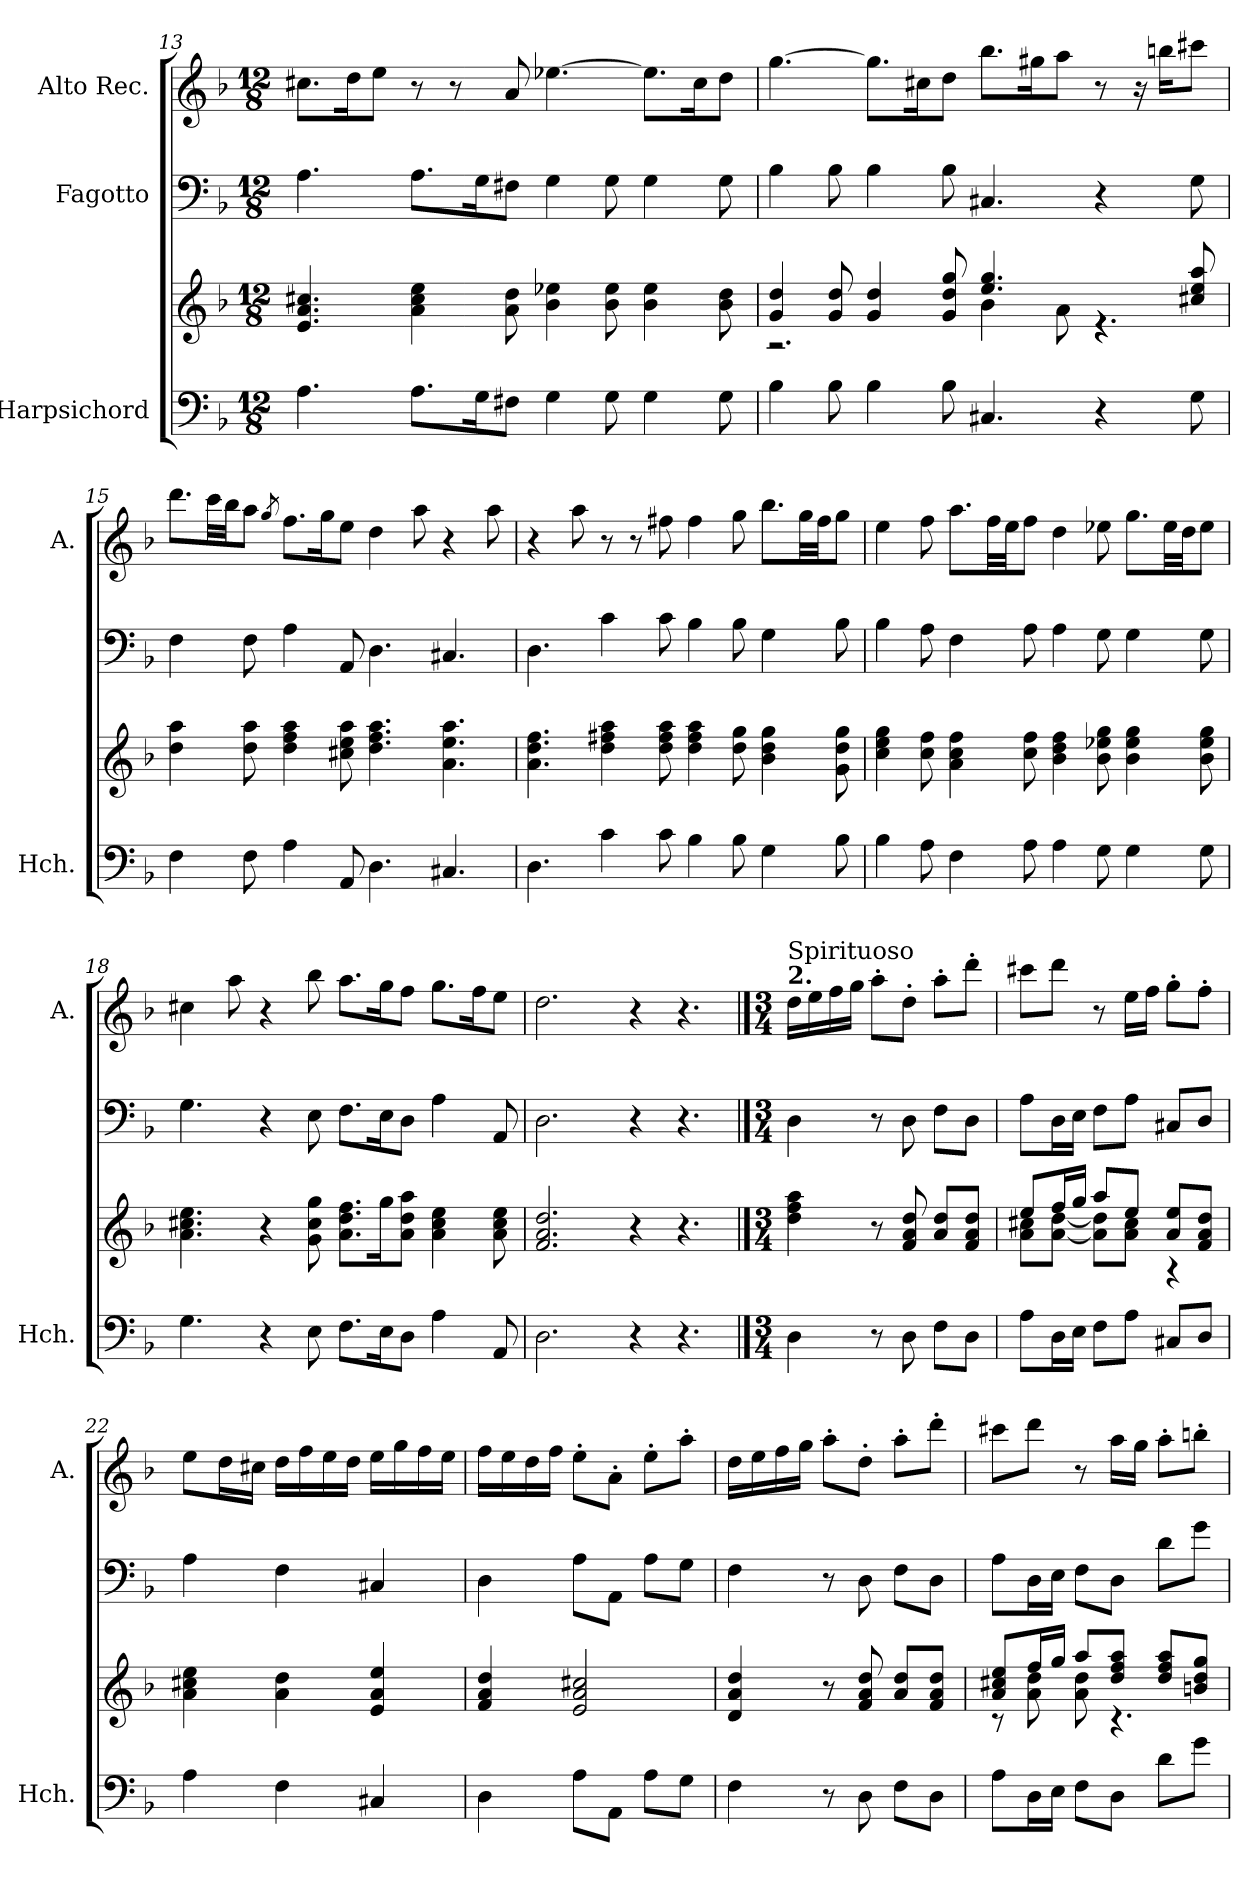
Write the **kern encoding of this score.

**kern	**kern	**kern	**kern
*part3	*part3	*part2	*part1
*staff4	*staff3	*staff2	*staff1
*I"Harpsichord	*	*I"Fagotto	*I"Alto Rec.
*I'Hch.	*	*	*I'A.
*clefF4	*clefG2	*clefF4	*clefG2
*k[b-]	*k[b-]	*k[b-]	*k[b-]
*M12/8	*M12/8	*M12/8	*M12/8
=13	=13	=13	=13
4.A\	4.e/ 4.a/ 4.cc#X/	4.A\	8.cc#X\L
.	.	.	16dd\K
.	.	.	8ee\J
8.A\L	4a\ 4cc#\ 4ee\	8.A\L	8r
.	.	.	8r
16G\K	.	16G\K	.
8F#X\J	8a\ 8dd\	8F#X\J	8a/
4G\	4b-\ 4ee-X\	4G\	[4.ee-X\
8G\	8b-\ 8ee-\	8G\	.
4G\	4b-\ 4ee-\	4G\	8.ee-\L]
.	.	.	16cc#\K
8G\	8b-\ 8dd\	8G\	8dd\J
=14	=14	=14	=14
*	*^	*	*
4B-\	4g/ 4dd/	2.r	4B-\	[4.gg\
8B-\	8g/ 8dd/	.	8B-\	.
4B-\	4g/ 4dd/	.	4B-\	8.gg\L]
.	.	.	.	16cc#X\K
8B-\	8g/ 8dd/ 8gg/	.	8B-\	8dd\J
4.C#X/	4.ee/ 4.gg/	4b-\	4.C#X/	8.bb-\L
.	.	.	.	16gg#X\K
.	.	8a\	.	8aa\J
4r	4re	4.r	4r	8r
.	.	.	.	16r
.	.	.	.	16bbn\KL
8G\	8cc#X/ 8ee/ 8aa/	.	8G\	8ccc#X\J
*	*v	*v	*	*
=15	=15	=15	=15
4F\	4dd\ 4aa\	4F\	8.ddd\L
.	.	.	32ccc\LL
.	.	.	32bb-\JJ
8F\	8dd\ 8aa\	8F\	8aa\J
.	.	.	8qgg/
4A\	4dd\ 4ff\ 4aa\	4A\	8.ff\L
.	.	.	16gg\K
8AA/	8cc#X\ 8ee\ 8aa\	8AA/	8ee\J
4.D\	4.dd\ 4.ff\ 4.aa\	4.D\	4dd\
.	.	.	8aa\
4.C#X/	4.a\ 4.ee\ 4.aa\	4.C#X/	4r
.	.	.	8aa\
!!LO:LB:g=z
=16	=16	=16	=16
4.D\	4.a\ 4.dd\ 4.ff\	4.D\	4r
.	.	.	8aa\
4c\	4dd\ 4ff#X\ 4aa\	4c\	8r
.	.	.	8r
8c\	8dd\ 8ff#\ 8aa\	8c\	8ff#X\
4B-\	4dd\ 4ff#\ 4aa\	4B-\	4ff#\
8B-\	8dd\ 8gg\	8B-\	8gg\
4G\	4b-\ 4dd\ 4gg\	4G\	8.bb-\L
.	.	.	32gg\LL
.	.	.	32ff#\JJ
8B-\	8g\ 8dd\ 8gg\	8B-\	8gg\J
=17	=17	=17	=17
4B-\	4cc\ 4ee\ 4gg\	4B-\	4ee\
8A\	8cc\ 8ff\	8A\	8ff\
4F\	4a\ 4cc\ 4ff\	4F\	8.aa\L
.	.	.	32ff\LL
.	.	.	32ee\JJ
8A\	8cc\ 8ff\	8A\	8ff\J
4A\	4b-\ 4dd\ 4ff\	4A\	4dd\
8G\	8b-\ 8ee-X\ 8gg\	8G\	8ee-X\
4G\	4b-\ 4ee-\ 4gg\	4G\	8.gg\L
.	.	.	32ee-\LL
.	.	.	32dd\JJ
8G\	8b-\ 8ee-\ 8gg\	8G\	8ee-\J
=18	=18	=18	=18
4.G\	4.a\ 4.cc#X\ 4.ee\	4.G\	4cc#X\
.	.	.	8aa\
4r	4r	4r	4r
8E\	8g\ 8cc#\ 8gg\	8E\	8bb-\
8.F\L	8.a\ 8.dd\ 8.ff\L	8.F\L	8.aa\L
16E\K	16gg\K	16E\K	16gg\K
8D\J	8a\ 8dd\ 8aa\J	8D\J	8ff\J
4A\	4a\ 4cc#\ 4ee\	4A\	8.gg\L
.	.	.	16ff\K
8AA/	8a\ 8cc#\ 8ee\	8AA/	8ee\J
=19	=19	=19	=19
2.D\	2.f/ 2.a/ 2.dd/	2.D\	2.dd\
4r	4r	4r	4r
4.r	4.r	4.r	4.r
!!LO:PB:g=z
==20	==20	==20	==20
*M3/4	*M3/4	*M3/4	*M3/4
*	*	*	*MM104
!	!	!	!LO:TX:a:B:t=2.
!	!	!	!LO:TX:a:t=Spirituoso
4D\	4dd\ 4ff\ 4aa\	4D\	16dd\LL
.	.	.	16ee\
.	.	.	16ff\
.	.	.	16gg\JJ
8r	8r	8r	8aa'\L
8D\	8f/ 8a/ 8dd/	8D\	8dd'\J
8F\L	8a/ 8dd/L	8F\L	8aa'\L
8D\J	8f/ 8a/ 8dd/J	8D\J	8ddd'\J
=21	=21	=21	=21
*	*^	*	*
8A\L	8ee/L	8a\ 8cc#X\L	8A\L	8ccc#X\L
16D\L	16ff/L	[8a\ [8dd\J	16D\L	8ddd\J
16E\JJ	16gg/JJ	.	16E\JJ	.
8F\L	8aa/L	8a\] 8dd\]L	8F\L	8r
8A\J	8ee/J	8a\ 8cc#\J	8A\J	16ee\LL
.	.	.	.	16ff\JJ
8C#X/L	8a/ 8ee/L	4r	8C#X/L	8gg'\L
8D/J	8f/ 8a/ 8dd/J	.	8D/J	8ff'\J
*	*v	*v	*	*
=22	=22	=22	=22
4A\	4a\ 4cc#X\ 4ee\	4A\	8ee\L
.	.	.	16dd\L
.	.	.	16cc#X\JJ
4F\	4a\ 4dd\	4F\	16dd\LL
.	.	.	16ff\
.	.	.	16ee\
.	.	.	16dd\JJ
4C#X/	4e/ 4a/ 4ee/	4C#X/	16ee\LL
.	.	.	16gg\
.	.	.	16ff\
.	.	.	16ee\JJ
=23	=23	=23	=23
4D\	4f/ 4a/ 4dd/	4D\	16ff\LL
.	.	.	16ee\
.	.	.	16dd\
.	.	.	16ff\JJ
8A\L	2e/ 2a/ 2cc#X/	8A\L	8ee'\L
8AA\J	.	8AA\J	8a'\J
8A\L	.	8A\L	8ee'\L
8G\J	.	8G\J	8aa'\J
=24	=24	=24	=24
4F\	4d/ 4a/ 4dd/	4F\	16dd\LL
.	.	.	16ee\
.	.	.	16ff\
.	.	.	16gg\JJ
8r	8r	8r	8aa'\L
8D\	8f/ 8a/ 8dd/	8D\	8dd'\J
8F\L	8a/ 8dd/L	8F\L	8aa'\L
8D\J	8f/ 8a/ 8dd/J	8D\J	8ddd'\J
=25	=25	=25	=25
*	*^	*	*
8A\L	8a/ 8cc#X/ 8ee/L	8r	8A\L	8ccc#X\L
16D\L	16ff/L	8a\ 8dd\	16D\L	8ddd\J
16E\JJ	16gg/JJ	.	16E\JJ	.
8F\L	8aa/L	8a\ 8dd\	8F\L	8r
8D\J	8dd/ 8ff/ 8aa/J	4.r	8D\J	16aa\LL
.	.	.	.	16gg\JJ
8d\L	8dd/ 8ff/ 8aa/L	.	8d\L	8aa'\L
8g\J	8bn/ 8dd/ 8gg/J	.	8g\J	8bbn'\J
*	*v	*v	*	*
=	=	=	=
*-	*-	*-	*-
